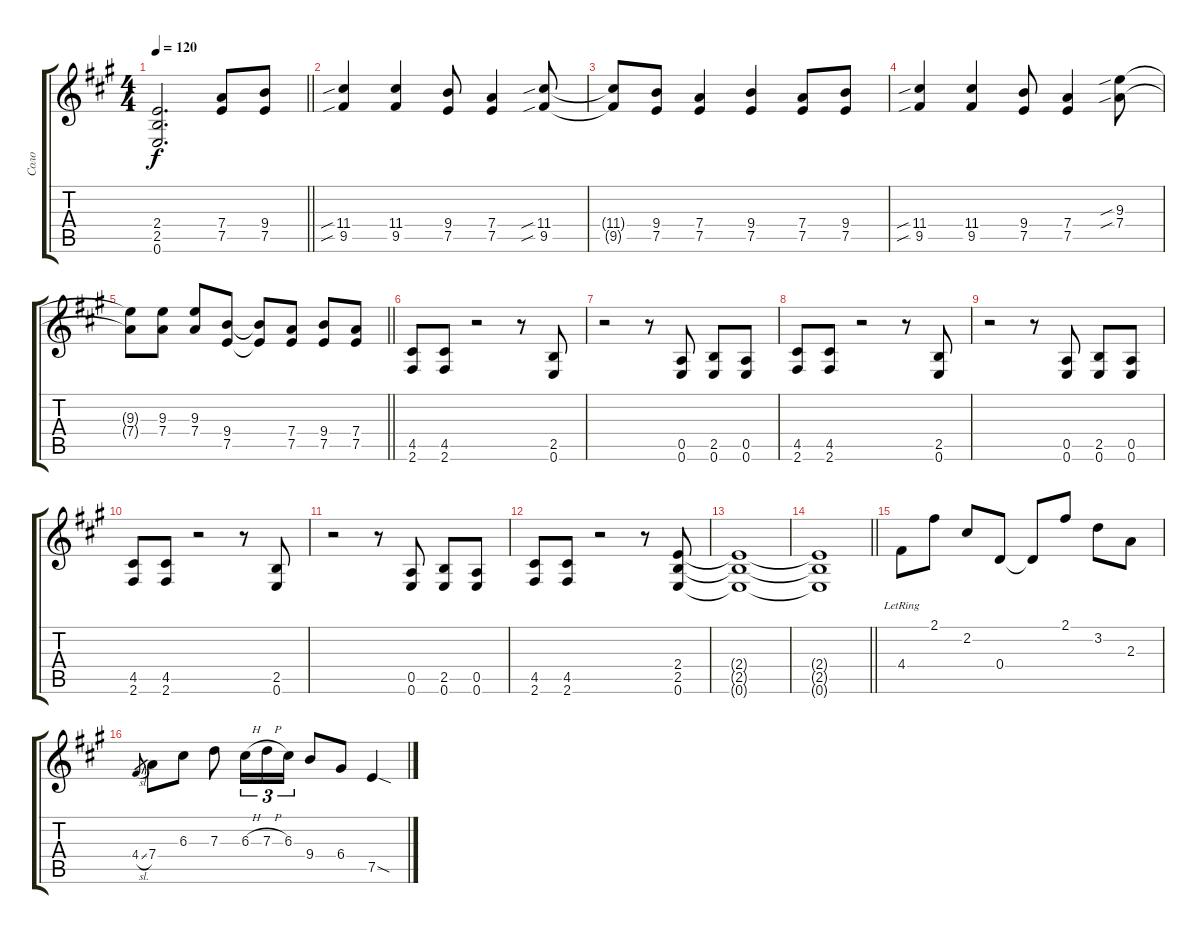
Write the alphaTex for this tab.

\track ("Соло" "Соло") {instrument distortionguitar}
\staff {score tabs}
\tuning (E4 B3 G3 D3 A2 E2) {hide}
\ts (4 4)
\tempo 120
\clef g2
\barLineRight lightlight
\ks a
(2.4{t} 2.5{t} 0.6{t}).2{d dy f} (7.4 7.5).8 (9.4 7.5).8 |
(11.4{sib} 9.5{sib}).4 (11.4 9.5).4 (9.4 7.5).8 (7.4 7.5).4 (11.4{sib} 9.5{sib}).8 |
(11.4{t} 9.5{t}).8 (9.4 7.5).8 (7.4 7.5).4 (9.4 7.5).4 (7.4 7.5).8 (9.4 7.5).8 |
(11.4{sib} 9.5{sib}).4 (11.4 9.5).4 (9.4 7.5).8 (7.4 7.5).4 (9.3{sib} 7.4{sib}).8 |
\barLineRight lightlight
(9.3{t} 7.4{t}).8 (9.3 7.4).8 (9.3 7.4).8 (9.4 7.5).8 (9.4{t} 7.5{t}).8 (7.4 7.5).8 (9.4 7.5).8 (7.4 7.5).8 |
(4.5 2.6).8 (4.5 2.6).8 r.2 r.8 (2.5 0.6).8 |
r.2 r.8 (0.5 0.6).8 (2.5 0.6).8 (0.5 0.6).8 |
(4.5 2.6).8 (4.5 2.6).8 r.2 r.8 (2.5 0.6).8 |
r.2 r.8 (0.5 0.6).8 (2.5 0.6).8 (0.5 0.6).8 |
(4.5 2.6).8 (4.5 2.6).8 r.2 r.8 (2.5 0.6).8 |
r.2 r.8 (0.5 0.6).8 (2.5 0.6).8 (0.5 0.6).8 |
(4.5 2.6).8 (4.5 2.6).8 r.2 r.8 (2.4 2.5 0.6).8 |
(2.4{t} 2.5{t} 0.6{t}).1 |
\barLineRight lightlight
(2.4{t} 2.5{t} 0.6{t}).1 |
4.4{lr}.8 2.1.8 2.2.8 0.4.8 0.4{t}.8 2.1.8 3.2.8 2.3.8 |
4.4{sl}.8{gr} 7.4.8 6.3.8 7.3.8 6.3{h}.16{tu (3 2)} 7.3{h}.16{tu (3 2)} 6.3.16{tu (3 2)} 9.4.8 6.4.8 7.5{sod}.4
